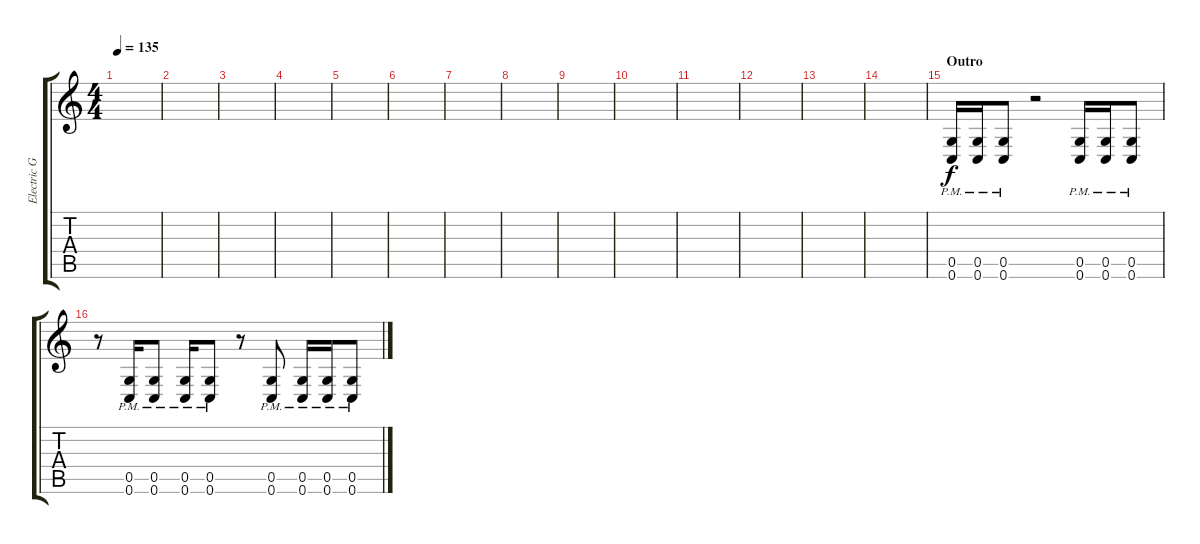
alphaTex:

\track ("Electric Guitar" "Electric G") {instrument distortionguitar}
\staff {score tabs}
\tuning (D4 A3 F3 C3 G2 C2) {hide}
\ts (4 4)
\tempo 135
\clef g2
\ks c
|
|
|
|
|
|
|
|
|
|
|
|
|
|
\section ("" "Outro")
(0.5{pm} 0.6{pm}).16 (0.5{pm} 0.6{pm}).16 (0.5{pm} 0.6{pm}).8 r.2 (0.5{pm} 0.6{pm}).16 (0.5{pm} 0.6{pm}).16 (0.5{pm} 0.6{pm}).8 |
r.8 (0.5{pm} 0.6{pm}).16 (0.5{pm} 0.6{pm}).8 (0.5{pm} 0.6{pm}).16 (0.5{pm} 0.6{pm}).8 r.8 (0.5{pm} 0.6{pm}).8 (0.5{pm} 0.6{pm}).16 (0.5{pm} 0.6{pm}).16 (0.5{pm} 0.6{pm}).8
